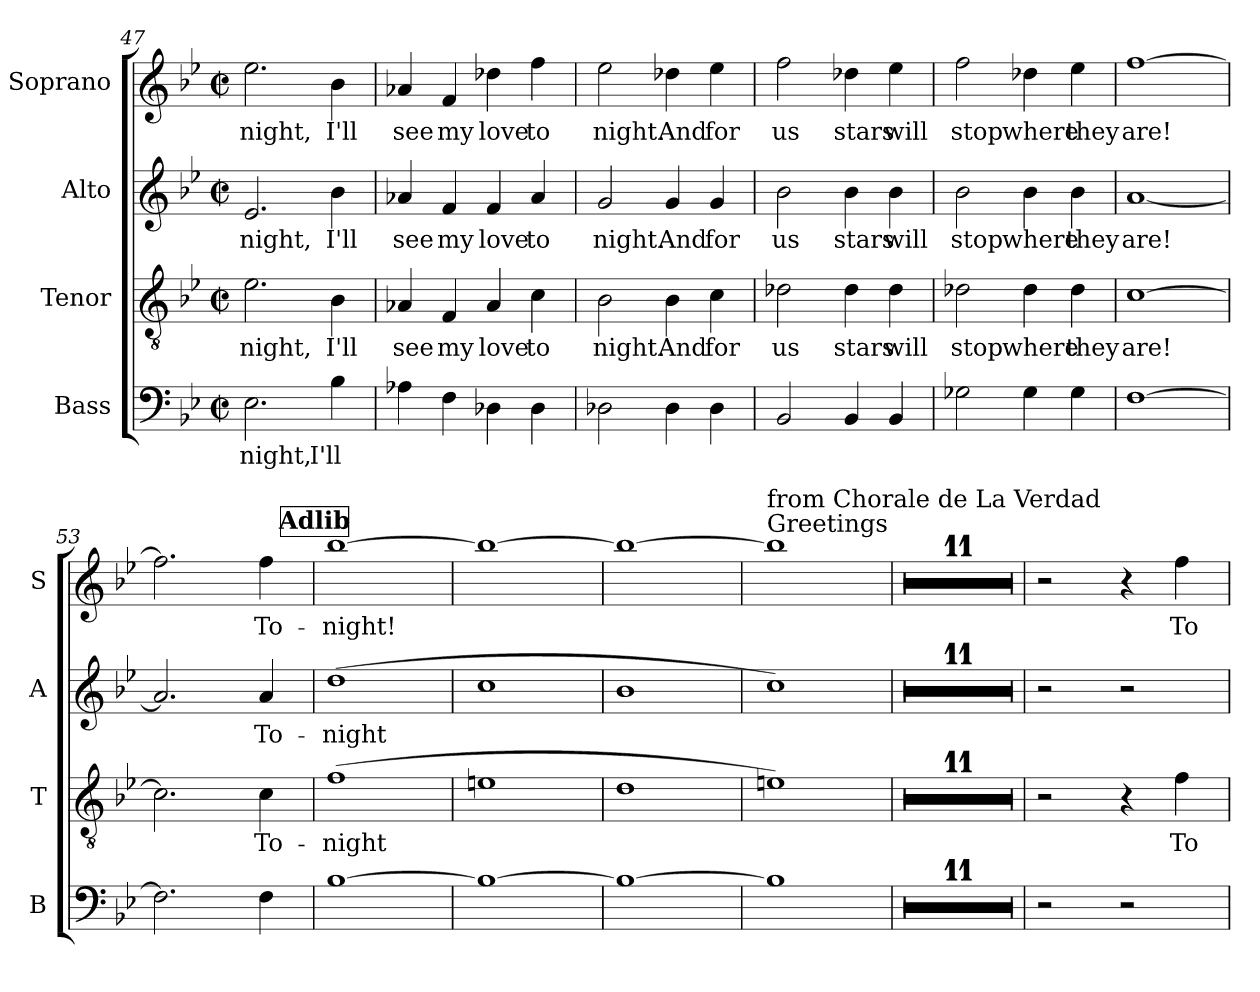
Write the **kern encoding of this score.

**kern	**text	**kern	**text	**kern	**text	**kern	**text
*part4	*part4	*part3	*part3	*part2	*part2	*part1	*part1
*staff4	*staff4	*staff3	*staff3	*staff2	*staff2	*staff1	*staff1
*I"Bass	*	*I"Tenor	*	*I"Alto	*	*I"Soprano	*
*I'B	*	*I'T	*	*I'A	*	*I'S	*
*clefF4	*	*clefGv2	*	*clefG2	*	*clefG2	*
*k[b-e-]	*	*k[b-e-]	*	*k[b-e-]	*	*k[b-e-]	*
*B-:	*	*B-:	*	*B-:	*	*B-:	*
*M2/2	*	*M2/2	*	*M2/2	*	*M2/2	*
*met(c|)	*	*met(c|)	*	*met(c|)	*	*met(c|)	*
=47	=47	=47	=47	=47	=47	=47	=47
!	!LO:LY:b	!	!LO:LY:b	!	!LO:LY:b	!	!LO:LY:b
2.E-\	night,	2.e-\	night,	2.e-/	night,	2.ee-\	night,
!	!LO:LY:b	!	!LO:LY:b	!	!LO:LY:b	!	!LO:LY:b
4B-\	I'll	4B-\	I'll	4b-\	I'll	4b-\	I'll
=48	=48	=48	=48	=48	=48	=48	=48
!	!	!	!LO:LY:b	!	!LO:LY:b	!	!LO:LY:b
4A-X\	.	4A-X/	see	4a-X/	see	4a-X/	see
!	!	!	!LO:LY:b	!	!LO:LY:b	!	!LO:LY:b
4F\	.	4F/	my	4f/	my	4f/	my
!	!	!	!LO:LY:b	!	!LO:LY:b	!	!LO:LY:b
4D-X\	.	4A-/	love	4f/	love	4dd-X\	love
!	!	!	!LO:LY:b	!	!LO:LY:b	!	!LO:LY:b
4D-\	.	4c\	to	4a-/	to	4ff\	to
=49	=49	=49	=49	=49	=49	=49	=49
!	!	!	!LO:LY:b	!	!LO:LY:b	!	!LO:LY:b
2D-X\	.	2B-\	night.	2g/	night.	2ee-\	night.
!	!	!	!LO:LY:b	!	!LO:LY:b	!	!LO:LY:b
4D-\	.	4B-\	And	4g/	And	4dd-X\	And
!	!	!	!LO:LY:b	!	!LO:LY:b	!	!LO:LY:b
4D-\	.	4c\	for	4g/	for	4ee-\	for
=50	=50	=50	=50	=50	=50	=50	=50
!	!	!	!LO:LY:b	!	!LO:LY:b	!	!LO:LY:b
2BB-/	.	2d-X\	us	2b-\	us	2ff\	us
!	!	!	!LO:LY:b	!	!LO:LY:b	!	!LO:LY:b
4BB-/	.	4d-\	stars	4b-\	stars	4dd-X\	stars
!	!	!	!LO:LY:b	!	!LO:LY:b	!	!LO:LY:b
4BB-/	.	4d-\	will	4b-\	will	4ee-\	will
!!LO:PB:g=z
=51	=51	=51	=51	=51	=51	=51	=51
!	!	!	!LO:LY:b	!	!LO:LY:b	!	!LO:LY:b
2G-X\	.	2d-X\	stop	2b-\	stop	2ff\	stop
!	!	!	!LO:LY:b	!	!LO:LY:b	!	!LO:LY:b
4G-\	.	4d-\	where	4b-\	where	4dd-X\	where
!	!	!	!LO:LY:b	!	!LO:LY:b	!	!LO:LY:b
4G-\	.	4d-\	they	4b-\	they	4ee-\	they
=52	=52	=52	=52	=52	=52	=52	=52
!	!	!	!LO:LY:b	!	!LO:LY:b	!	!LO:LY:b
[1F	.	[1c	are!	[1a	are!	[1ff	are!
=53	=53	=53	=53	=53	=53	=53	=53
2.F\]	.	2.c\]	.	2.a/]	.	2.ff\]	.
!	!	!	!LO:LY:b	!	!LO:LY:b	!	!LO:LY:b
4F\	.	4c\	To-	4a/	To-	4ff\	To-
!!LO:REH:place=s1:a:B:fs=14:t=Adlib
=54	=54	=54	=54	=54	=54	=54	=54
!	!	!	!LO:LY:b	!	!LO:LY:b	!	!LO:LY:b
[1B-	.	(>1f	-night	(>1dd	-night	[1bb-	-night!
=55	=55	=55	=55	=55	=55	=55	=55
1B-_	.	1en	.	1cc	.	1bb-_	.
=56	=56	=56	=56	=56	=56	=56	=56
1B-_	.	1d	.	1b-	.	1bb-_	.
=57	=57	=57	=57	=57	=57	=57	=57
!	!	!	!	!	!	!LO:TX:a:t=Greetings	!
!	!	!	!	!	!	!LO:TX:a:t=from Chorale de La Verdad	!
1B-]	.	1en)	.	1cc)	.	1bb-]	.
=58	=58	=58	=58	=58	=58	=58	=58
1r	.	1r	.	1r	.	1r	.
=59	=59	=59	=59	=59	=59	=59	=59
1r	.	1r	.	1r	.	1r	.
=60	=60	=60	=60	=60	=60	=60	=60
1r	.	1r	.	1r	.	1r	.
=61	=61	=61	=61	=61	=61	=61	=61
1r	.	1r	.	1r	.	1r	.
=62	=62	=62	=62	=62	=62	=62	=62
1r	.	1r	.	1r	.	1r	.
=63	=63	=63	=63	=63	=63	=63	=63
1r	.	1r	.	1r	.	1r	.
=64	=64	=64	=64	=64	=64	=64	=64
1r	.	1r	.	1r	.	1r	.
=65	=65	=65	=65	=65	=65	=65	=65
1r	.	1r	.	1r	.	1r	.
=66	=66	=66	=66	=66	=66	=66	=66
1r	.	1r	.	1r	.	1r	.
=67	=67	=67	=67	=67	=67	=67	=67
1r	.	1r	.	1r	.	1r	.
=68	=68	=68	=68	=68	=68	=68	=68
1r	.	1r	.	1r	.	1r	.
=69	=69	=69	=69	=69	=69	=69	=69
2r	.	2r	.	2r	.	2r	.
2r	.	4r	.	2r	.	4r	.
!	!	!	!LO:LY:b	!	!	!	!LO:LY:b
.	.	4f\	To	.	.	4ff\	To
=	=	=	=	=	=	=	=
*-	*-	*-	*-	*-	*-	*-	*-
